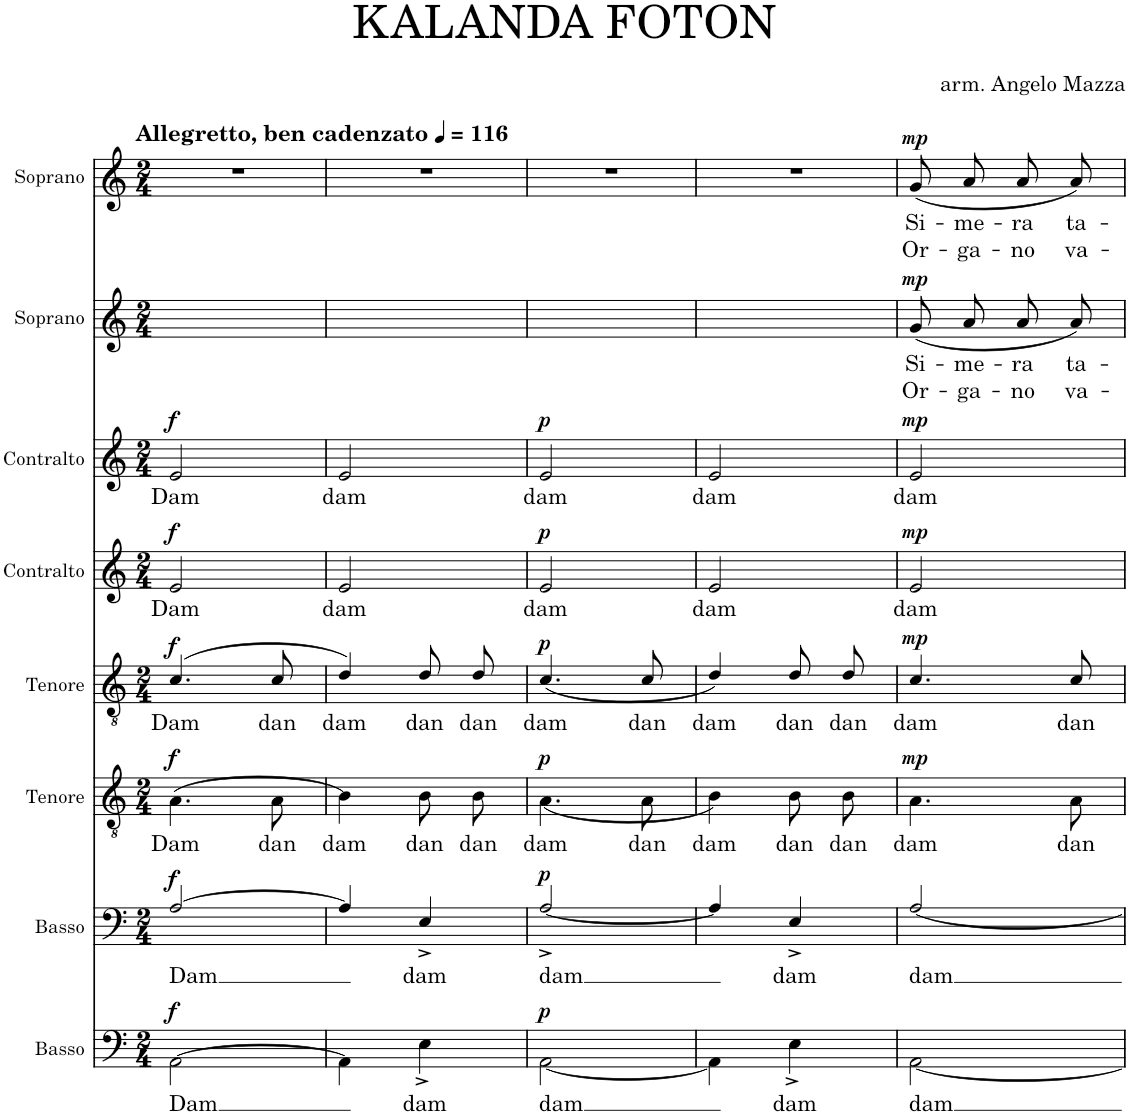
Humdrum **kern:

**kern	**text	**dynam	**kern	**text	**dynam	**kern	**text	**dynam	**kern	**text	**dynam	**kern	**text	**dynam	**kern	**text	**dynam	**kern	**text	**text	**dynam	**kern	**text	**text	**dynam
*part8	*part8	*part8	*part7	*part7	*part7	*part6	*part6	*part6	*part5	*part5	*part5	*part4	*part4	*part4	*part3	*part3	*part3	*part2	*part2	*part2	*part2	*part1	*part1	*part1	*part1
*staff8	*staff8	*staff8	*staff7	*staff7	*staff7	*staff6	*staff6	*staff6	*staff5	*staff5	*staff5	*staff4	*staff4	*staff4	*staff3	*staff3	*staff3	*staff2	*staff2	*staff2	*staff2	*staff1	*staff1	*staff1	*staff1
*I"Basso	*	*	*I"Basso	*	*	*I"Tenore	*	*	*I"Tenore	*	*	*I"Contralto	*	*	*I"Contralto	*	*	*I"Soprano	*	*	*	*I"Soprano	*	*	*
*I'B2.	*	*	*I'B1.	*	*	*I'T2.	*	*	*I'T1.	*	*	*I'C2.	*	*	*I'C1.	*	*	*I'S2.	*	*	*	*I'S1.	*	*	*
*clefF4	*	*	*clefF4	*	*	*clefGv2	*	*	*clefGv2	*	*	*clefG2	*	*	*clefG2	*	*	*clefG2	*	*	*	*clefG2	*	*	*
*k[]	*	*	*k[]	*	*	*k[]	*	*	*k[]	*	*	*k[]	*	*	*k[]	*	*	*k[]	*	*	*	*k[]	*	*	*
*M2/4	*	*	*M2/4	*	*	*M2/4	*	*	*M2/4	*	*	*M2/4	*	*	*M2/4	*	*	*M2/4	*	*	*	*M2/4	*	*	*
*MM116	*	*	*MM116	*	*	*MM116	*	*	*MM116	*	*	*MM116	*	*	*MM116	*	*	*MM116	*	*	*	*MM116	*	*	*
=1	=1	=1	=1	=1	=1	=1	=1	=1	=1	=1	=1	=1	=1	=1	=1	=1	=1	=1	=1	=1	=1	=1	=1	=1	=1
*^	*	*	*	*	*	*	*	*	*	*	*	*	*	*	*	*	*	*	*	*	*	*	*	*	*
!	!	!	!	!	!	!	!	!	!	!	!	!	!	!	!	!	!	!	!	!	!	!	!LO:TX:a:B:t=Allegretto, ben cadenzato	!	!	!
!	!	!LO:LY:b	!LO:DY:a	!	!LO:LY:b	!LO:DY:a	!	!LO:LY:b	!LO:DY:a	!	!LO:LY:b	!LO:DY:a	!	!LO:LY:b	!LO:DY:a	!	!LO:LY:b	!LO:DY:a	!	!	!	!	!	!	!	!
*	*	*	*	*	*	*	*^	*	*	*	*	*	*	*	*	*	*	*	*	*	*	*	*	*	*	*
2ryy	[>2AA\	Dam	f	[>2A/	Dam	f	(>4.ryy	4.A\	Dam	f	(>4.c/	Dam	f	2e/	Dam	f	2e/	Dam	f	2ryy	.	.	.	2r	.	.	.
!	!	!	!	!	!	!	!	!	!LO:LY:b	!	!	!LO:LY:b	!	!	!	!	!	!	!	!	!	!	!	!	!	!	!
.	.	.	.	.	.	.	8ryy	8A\	dan	.	8c/	dan	.	.	.	.	.	.	.	.	.	.	.	.	.	.	.
=2	=2	=2	=2	=2	=2	=2	=2	=2	=2	=2	=2	=2	=2	=2	=2	=2	=2	=2	=2	=2	=2	=2	=2	=2	=2	=2	=2
!	!	!	!	!	!	!	!	!	!LO:LY:b	!	!	!LO:LY:b	!	!	!LO:LY:b	!	!	!LO:LY:b	!	!	!	!	!	!	!	!	!
4ryy	4AA\]	.	.	4A/]	.	.	4ryy)	4B\	dam	.	4d/)	dam	.	2e/	dam	.	2e/	dam	.	2ryy	.	.	.	2r	.	.	.
!	!	!LO:LY:b	!	!	!LO:LY:b	!	!	!	!LO:LY:b	!	!	!LO:LY:b	!	!	!	!	!	!	!	!	!	!	!	!	!	!	!
4ryy	4E^\	dam	.	4E^/	dam	.	8ryy	8B\L	dan	.	8d/L	dan	.	.	.	.	.	.	.	.	.	.	.	.	.	.	.
!	!	!	!	!	!	!	!	!	!LO:LY:b	!	!	!LO:LY:b	!	!	!	!	!	!	!	!	!	!	!	!	!	!	!
.	.	.	.	.	.	.	8ryy	8B\J	dan	.	8d/J	dan	.	.	.	.	.	.	.	.	.	.	.	.	.	.	.
=3	=3	=3	=3	=3	=3	=3	=3	=3	=3	=3	=3	=3	=3	=3	=3	=3	=3	=3	=3	=3	=3	=3	=3	=3	=3	=3	=3
!	!	!LO:LY:b	!LO:DY:a	!	!LO:LY:b	!LO:DY:a	!	!	!LO:LY:b	!LO:DY:a	!	!LO:LY:b	!LO:DY:a	!	!LO:LY:b	!LO:DY:a	!	!LO:LY:b	!LO:DY:a	!	!	!	!	!	!	!	!
2ryy	[2AA\	dam	p	[2A^/	dam	p	(4.ryy	4.A\	dam	p	(4.c/	dam	p	2e/	dam	p	2e/	dam	p	2ryy	.	.	.	2r	.	.	.
!	!	!	!	!	!	!	!	!	!LO:LY:b	!	!	!LO:LY:b	!	!	!	!	!	!	!	!	!	!	!	!	!	!	!
.	.	.	.	.	.	.	8ryy	8A\	dan	.	8c/	dan	.	.	.	.	.	.	.	.	.	.	.	.	.	.	.
=4	=4	=4	=4	=4	=4	=4	=4	=4	=4	=4	=4	=4	=4	=4	=4	=4	=4	=4	=4	=4	=4	=4	=4	=4	=4	=4	=4
!	!	!	!	!	!	!	!	!	!LO:LY:b	!	!	!LO:LY:b	!	!	!LO:LY:b	!	!	!LO:LY:b	!	!	!	!	!	!	!	!	!
4ryy	4AA\]	.	.	4A/]	.	.	4ryy)	4B\	dam	.	4d/)	dam	.	2e/	dam	.	2e/	dam	.	2ryy	.	.	.	2r	.	.	.
!	!	!LO:LY:b	!	!	!LO:LY:b	!	!	!	!LO:LY:b	!	!	!LO:LY:b	!	!	!	!	!	!	!	!	!	!	!	!	!	!	!
4ryy	4E^\	dam	.	4E^/	dam	.	8ryy	8B\L	dan	.	8d/L	dan	.	.	.	.	.	.	.	.	.	.	.	.	.	.	.
!	!	!	!	!	!	!	!	!	!LO:LY:b	!	!	!LO:LY:b	!	!	!	!	!	!	!	!	!	!	!	!	!	!	!
.	.	.	.	.	.	.	8ryy	8B\J	dan	.	8d/J	dan	.	.	.	.	.	.	.	.	.	.	.	.	.	.	.
=5	=5	=5	=5	=5	=5	=5	=5	=5	=5	=5	=5	=5	=5	=5	=5	=5	=5	=5	=5	=5	=5	=5	=5	=5	=5	=5	=5
!	!	!LO:LY:b	!	!	!LO:LY:b	!	!	!	!LO:LY:b	!LO:DY:a	!	!LO:LY:b	!LO:DY:a	!	!LO:LY:b	!LO:DY:a	!	!LO:LY:b	!LO:DY:a	!	!LO:LY:b	!LO:LY:b	!LO:DY:a	!	!LO:LY:b	!LO:LY:b	!LO:DY:a
2ryy	[2AA\	dam	.	[2A/	dam	.	4.ryy	4.A\	dam	mp	4.c/	dam	mp	2e/	dam	mp	2e/	dam	mp	(8g/L	Si-	Or-	mp	(8g/L	Si-	Or-	mp
!	!	!	!	!	!	!	!	!	!	!	!	!	!	!	!	!	!	!	!	!	!LO:LY:b	!LO:LY:b	!	!	!LO:LY:b	!LO:LY:b	!
.	.	.	.	.	.	.	.	.	.	.	.	.	.	.	.	.	.	.	.	8a/J	-me-	-ga-	.	8a/J	-me-	-ga-	.
!	!	!	!	!	!	!	!	!	!	!	!	!	!	!	!	!	!	!	!	!	!LO:LY:b	!LO:LY:b	!	!	!LO:LY:b	!LO:LY:b	!
.	.	.	.	.	.	.	.	.	.	.	.	.	.	.	.	.	.	.	.	8a/L	-ra	-no	.	8a/L	-ra	-no	.
!	!	!	!	!	!	!	!	!	!LO:LY:b	!	!	!LO:LY:b	!	!	!	!	!	!	!	!	!LO:LY:b	!LO:LY:b	!	!	!LO:LY:b	!LO:LY:b	!
.	.	.	.	.	.	.	8ryy	8A\	dan	.	8c/	dan	.	.	.	.	.	.	.	8a/J)	ta-	va-	.	8a/J)	ta-	va-	.
*v	*v	*	*	*	*	*	*v	*v	*	*	*	*	*	*	*	*	*	*	*	*	*	*	*	*	*	*	*
=	=	=	=	=	=	=	=	=	=	=	=	=	=	=	=	=	=	=	=	=	=	=	=	=	=
*-	*-	*-	*-	*-	*-	*-	*-	*-	*-	*-	*-	*-	*-	*-	*-	*-	*-	*-	*-	*-	*-	*-	*-	*-	*-
